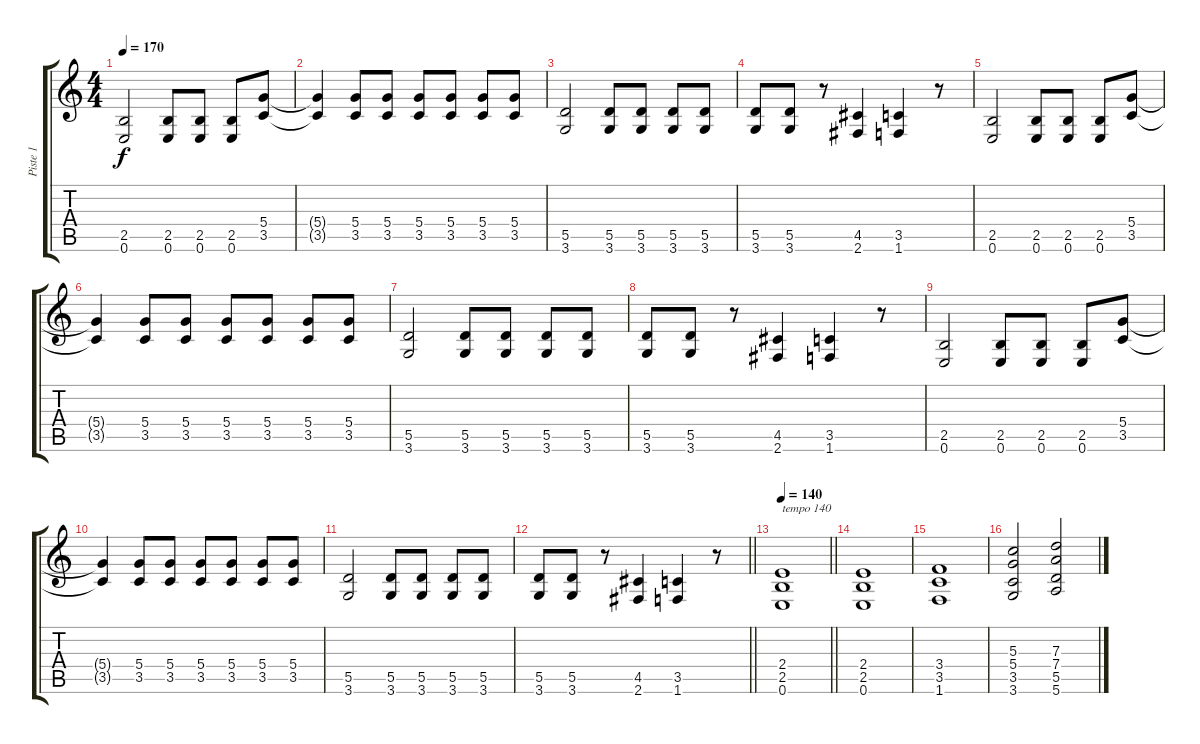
\track ("Piste 1" "Piste 1") {instrument distortionguitar}
\staff {score tabs}
\tuning (E4 B3 G3 D3 A2 E2) {hide}
\ts (4 4)
\tempo 170
\clef g2
\ks c
(2.5 0.6).2{dy f} (2.5 0.6).8 (2.5 0.6).8 (2.5 0.6).8 (5.4 3.5).8 |
(5.4{t} 3.5{t}).4 (5.4 3.5).8 (5.4 3.5).8 (5.4 3.5).8 (5.4 3.5).8 (5.4 3.5).8 (5.4 3.5).8 |
(5.5 3.6).2 (5.5 3.6).8 (5.5 3.6).8 (5.5 3.6).8 (5.5 3.6).8 |
(5.5 3.6).8 (5.5 3.6).8 r.8 (4.5 2.6).4 (3.5 1.6).4 r.8 |
(2.5 0.6).2 (2.5 0.6).8 (2.5 0.6).8 (2.5 0.6).8 (5.4 3.5).8 |
(5.4{t} 3.5{t}).4 (5.4 3.5).8 (5.4 3.5).8 (5.4 3.5).8 (5.4 3.5).8 (5.4 3.5).8 (5.4 3.5).8 |
(5.5 3.6).2 (5.5 3.6).8 (5.5 3.6).8 (5.5 3.6).8 (5.5 3.6).8 |
(5.5 3.6).8 (5.5 3.6).8 r.8 (4.5 2.6).4 (3.5 1.6).4 r.8 |
(2.5 0.6).2 (2.5 0.6).8 (2.5 0.6).8 (2.5 0.6).8 (5.4 3.5).8 |
(5.4{t} 3.5{t}).4 (5.4 3.5).8 (5.4 3.5).8 (5.4 3.5).8 (5.4 3.5).8 (5.4 3.5).8 (5.4 3.5).8 |
(5.5 3.6).2 (5.5 3.6).8 (5.5 3.6).8 (5.5 3.6).8 (5.5 3.6).8 |
\barLineRight lightlight
(5.5 3.6).8 (5.5 3.6).8 r.8 (4.5 2.6).4 (3.5 1.6).4 r.8 |
\tempo 140
\barLineRight lightlight
(2.4 2.5 0.6).1{txt "tempo 140"} |
(2.4 2.5 0.6).1 |
(3.4 3.5 1.6).1 |
(5.3 5.4 3.5 3.6).2 (7.3 7.4 5.5 5.6).2
